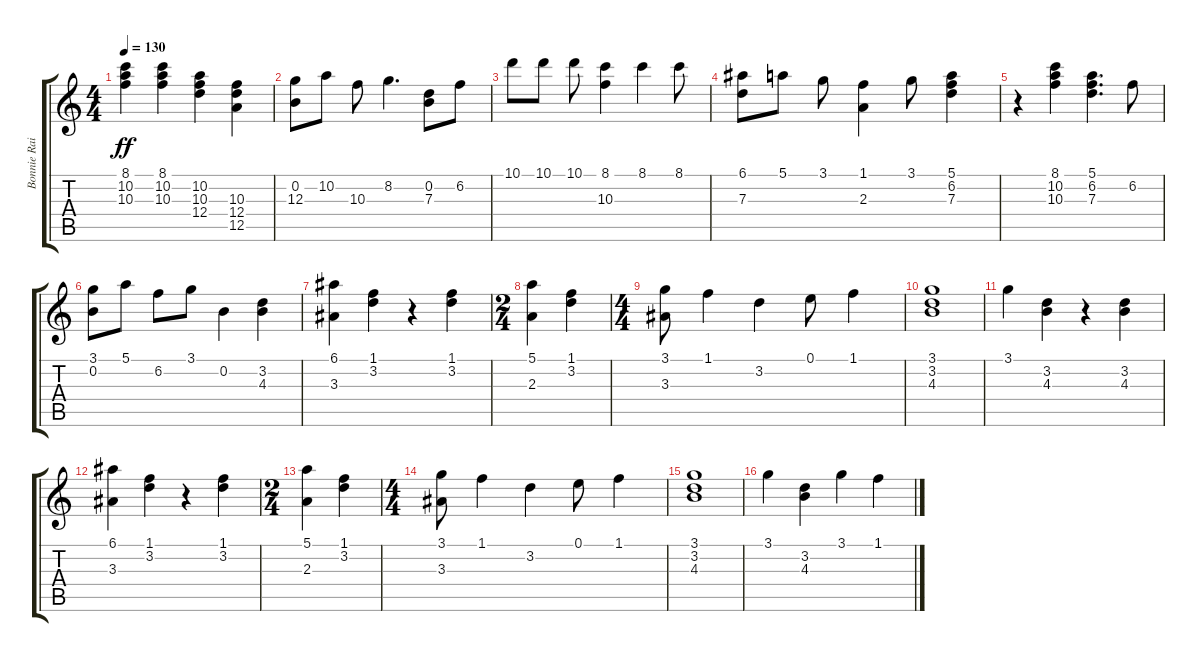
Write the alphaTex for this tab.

\track ("Bonnie Raitt" "Bonnie Rai") {instrument electricguitarjazz}
\staff {score tabs}
\tuning (E4 B3 G3 D3 A2 E2) {hide}
\ts (4 4)
\tempo 130
\clef g2
\ks c
(8.1 10.2 10.3).4{dy ff} (8.1 10.2 10.3).4 (10.2 10.3 12.4).4 (10.3 12.4 12.5).4 |
(0.2 12.3).8 10.2.8 10.3.8 8.2.4{d} (0.2 7.3).8 6.2.8 |
10.1.8 10.1.8 10.1.8 (8.1 10.3).4 8.1.4 8.1.8 |
(6.1 7.3).8 5.1.8 3.1.8 (1.1 2.3).4 3.1.8 (5.1 6.2 7.3).4 |
r.4 (8.1 10.2 10.3).4 (5.1 6.2 7.3).4{d} 6.2.8 |
(3.1 0.2).8 5.1.8 6.2.8 3.1.8 0.2.4 (3.2 4.3).4 |
(6.1 3.3).4 (1.1 3.2).4 r.4 (1.1 3.2).4 |
\ts (2 4)
(5.1 2.3).4 (1.1 3.2).4 |
\ts (4 4)
(3.1 3.3).8 1.1.4 3.2.4 0.1.8 1.1.4 |
(3.1 3.2 4.3).1 |
3.1.4 (3.2 4.3).4 r.4 (3.2 4.3).4 |
(6.1 3.3).4 (1.1 3.2).4 r.4 (1.1 3.2).4 |
\ts (2 4)
(5.1 2.3).4 (1.1 3.2).4 |
\ts (4 4)
(3.1 3.3).8 1.1.4 3.2.4 0.1.8 1.1.4 |
(3.1 3.2 4.3).1 |
3.1.4 (3.2 4.3).4 3.1.4 1.1.4
